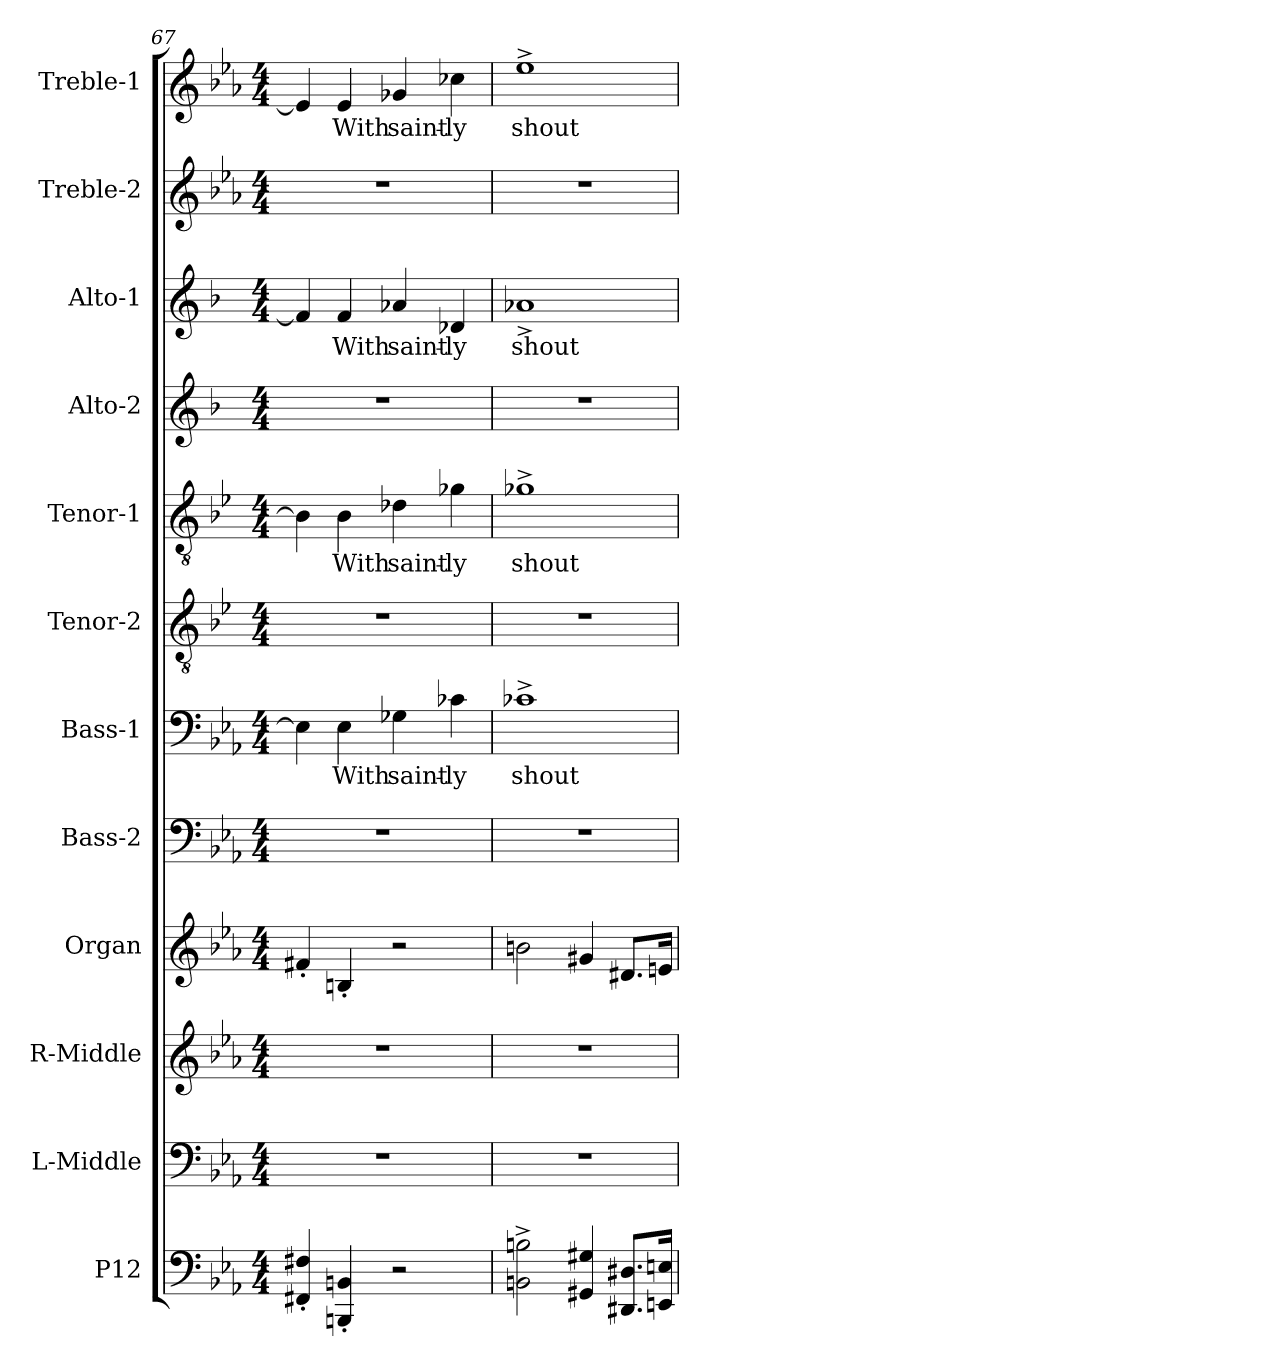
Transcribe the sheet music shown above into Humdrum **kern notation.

**kern	**kern	**kern	**kern	**kern	**kern	**text	**kern	**kern	**text	**kern	**kern	**text	**kern	**kern	**text
*part12	*part11	*part10	*part9	*part8	*part7	*part7	*part6	*part5	*part5	*part4	*part3	*part3	*part2	*part1	*part1
*staff12	*staff11	*staff10	*staff9	*staff8	*staff7	*staff7	*staff6	*staff5	*staff5	*staff4	*staff3	*staff3	*staff2	*staff1	*staff1
*I"P12	*I"L-Middle	*I"R-Middle	*I"Organ	*I"Bass-2	*I"Bass-1	*	*I"Tenor-2	*I"Tenor-1	*	*I"Alto-2	*I"Alto-1	*	*I"Treble-2	*I"Treble-1	*
*	*I'L-M	*	*	*I'B2:	*I'B:	*	*I'T2:	*I'T:	*	*I'A2:	*I'A:	*	*	*	*
*clefF4	*clefF4	*clefG2	*clefG2	*clefF4	*clefF4	*	*clefGv2	*clefGv2	*	*clefG2	*clefG2	*	*clefG2	*clefG2	*
*	*	*	*	*	*	*	*ITrd4c7	*ITrd4c7	*	*ITrd1c2	*ITrd1c2	*	*ITrd-7c-12	*ITrd-7c-12	*
*k[b-e-a-]	*k[b-e-a-]	*k[b-e-a-]	*k[b-e-a-]	*k[b-e-a-]	*k[b-e-a-]	*	*k[b-e-a-]	*k[b-e-a-]	*	*k[b-e-a-]	*k[b-e-a-]	*	*k[b-e-a-]	*k[b-e-a-]	*
*E-:	*E-:	*E-:	*E-:	*E-:	*E-:	*	*E-:	*E-:	*	*E-:	*E-:	*	*E-:	*E-:	*
*M4/4	*M4/4	*M4/4	*M4/4	*M4/4	*M4/4	*	*M4/4	*M4/4	*	*M4/4	*M4/4	*	*M4/4	*M4/4	*
=67	=67	=67	=67	=67	=67	=67	=67	=67	=67	=67	=67	=67	=67	=67	=67
4FF#Xi/' 4F#Xi'	1r	1r	4f#X'i/	1r	4E-i\]	.	1r	4E-i\]	.	1r	4e-i/]	.	1r	4ee-i/]	.
!	!	!	!	!	!	!LO:LY:b:color=#000000	!	!	!	!	!	!	!	!	!
!	!	!	!	!	!	!	!	!	!LO:LY:b:color=#000000	!	!	!	!	!	!
!	!	!	!	!	!	!	!	!	!	!	!	!LO:LY:b:color=#000000	!	!	!
!	!	!	!	!	!	!	!	!	!	!	!	!	!	!	!LO:LY:b:color=#000000
4BBBni/' 4BBni'	.	.	4Bn'i/	.	4E-i\	With	.	4E-i\	With	.	4e-i/	With	.	4ee-i/	With
!	!	!	!	!	!	!LO:LY:b:color=#000000	!	!	!	!	!	!	!	!	!
!	!	!	!	!	!	!	!	!	!LO:LY:b:color=#000000	!	!	!	!	!	!
!	!	!	!	!	!	!	!	!	!	!	!	!LO:LY:b:color=#000000	!	!	!
!	!	!	!	!	!	!	!	!	!	!	!	!	!	!	!LO:LY:b:color=#000000
2r	.	.	2r	.	4G-Xi\	saint-	.	4G-Xi\	saint-	.	4g-Xi/	saint-	.	4gg-Xi/	saint-
!	!	!	!	!	!	!LO:LY:b:color=#000000	!	!	!	!	!	!	!	!	!
!	!	!	!	!	!	!	!	!	!LO:LY:b:color=#000000	!	!	!	!	!	!
!	!	!	!	!	!	!	!	!	!	!	!	!LO:LY:b:color=#000000	!	!	!
!	!	!	!	!	!	!	!	!	!	!	!	!	!	!	!LO:LY:b:color=#000000
.	.	.	.	.	4c-Xi\	-ly	.	4c-Xi\	-ly	.	4c-Xi/	-ly	.	4ccc-Xi\	-ly
=68	=68	=68	=68	=68	=68	=68	=68	=68	=68	=68	=68	=68	=68	=68	=68
!	!	!	!	!	!	!LO:LY:b:color=#000000	!	!	!	!	!	!	!	!	!
!	!	!	!	!	!	!	!	!	!LO:LY:b:color=#000000	!	!	!	!	!	!
!	!	!	!	!	!	!	!	!	!	!	!	!LO:LY:b:color=#000000	!	!	!
!	!	!	!	!	!	!	!	!	!	!	!	!	!	!	!LO:LY:b:color=#000000
2BBni\^ 2Bni^	1r	1r	2bni\	1r	1c-X^i	shout	1r	1c-X^i	shout	1r	1g-X^i	shout	1r	1eee-^i	shout
4GG#Xi/ 4G#Xi	.	.	4g#Xi/	.	.	.	.	.	.	.	.	.	.	.	.
8.DD#Xi/ 8.D#XiL	.	.	8.d#Xi/L	.	.	.	.	.	.	.	.	.	.	.	.
16EEni/ 16EniJk	.	.	16eni/Jk	.	.	.	.	.	.	.	.	.	.	.	.
=	=	=	=	=	=	=	=	=	=	=	=	=	=	=	=
*-	*-	*-	*-	*-	*-	*-	*-	*-	*-	*-	*-	*-	*-	*-	*-
